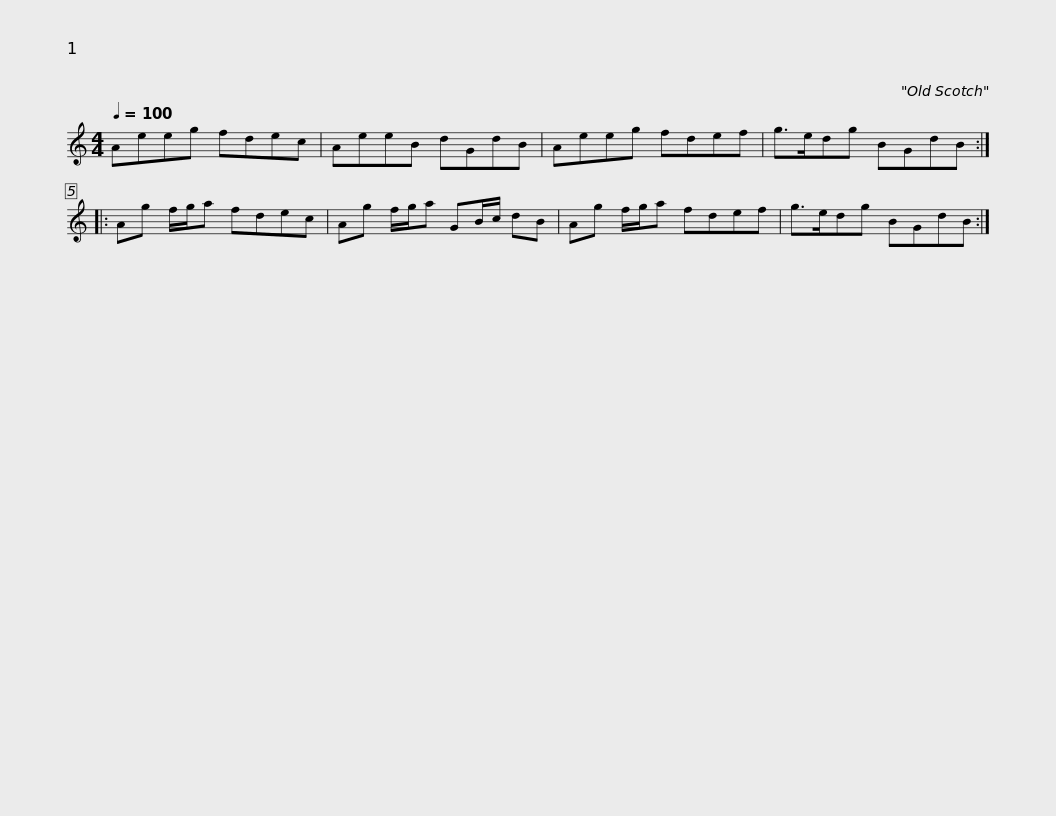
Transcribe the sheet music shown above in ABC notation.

X:1
L:1/8
Q:1/4=100
M:4/4
I:linebreak $
K:C
V:1 treble
V:1
 Aeeg fdec | AeeB dGdB | Aeeg fdef | g>edg BGdB :: Ag f/g/a fdec |$ %5
 Ag f/g/a GB/c/ dB | Ag f/g/a fdef | g>edg BGdB :| %8
